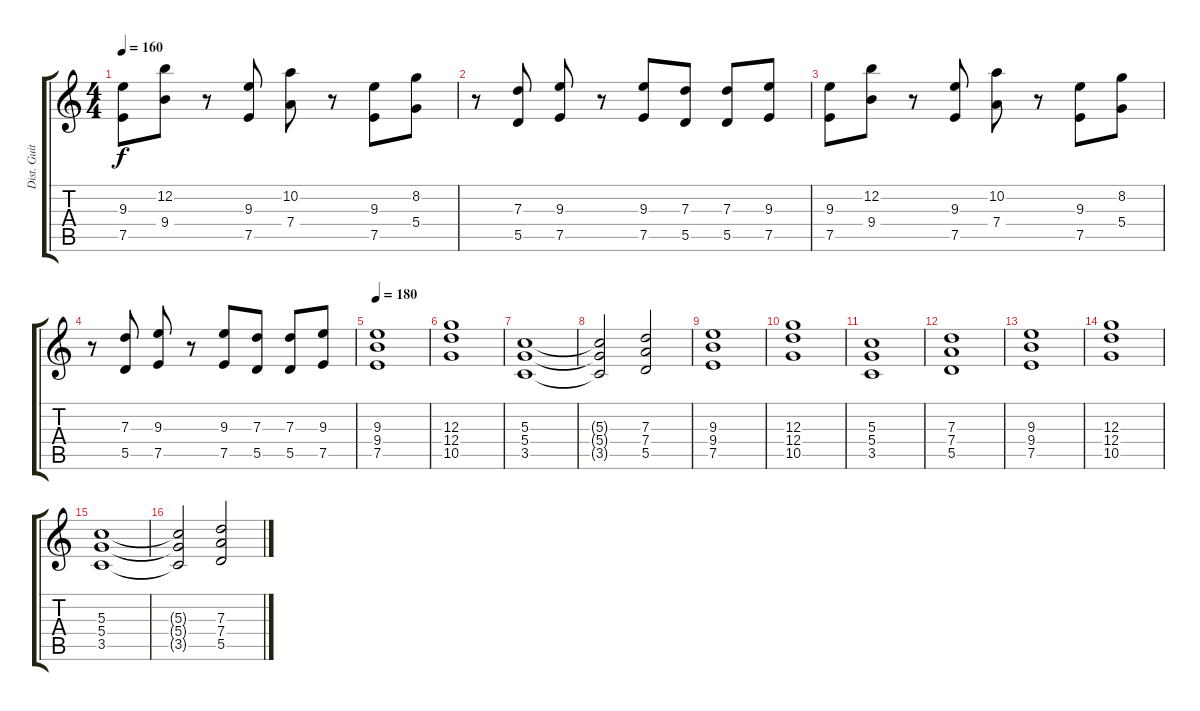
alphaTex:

\track ("Dist. Guitar 1" "Dist. Guit") {instrument distortionguitar}
\staff {score tabs}
\tuning (E4 B3 G3 D3 A2 E2) {hide}
\ts (4 4)
\tempo 160
\clef g2
\ks c
(9.3 7.5).8{dy f} (12.2 9.4).8 r.8 (9.3 7.5).8 (10.2 7.4).8 r.8 (9.3 7.5).8 (8.2 5.4).8 |
r.8 (7.3 5.5).8 (9.3 7.5).8 r.8 (9.3 7.5).8 (7.3 5.5).8 (7.3 5.5).8 (9.3 7.5).8 |
(9.3 7.5).8 (12.2 9.4).8 r.8 (9.3 7.5).8 (10.2 7.4).8 r.8 (9.3 7.5).8 (8.2 5.4).8 |
r.8 (7.3 5.5).8 (9.3 7.5).8 r.8 (9.3 7.5).8 (7.3 5.5).8 (7.3 5.5).8 (9.3 7.5).8 |
\tempo 180
(9.3 9.4 7.5).1{instrument distortionguitar} |
(12.3 12.4 10.5).1 |
(5.3 5.4 3.5).1 |
(5.3{t} 5.4{t} 3.5{t}).2 (7.3 7.4 5.5).2 |
(9.3 9.4 7.5).1 |
(12.3 12.4 10.5).1 |
(5.3 5.4 3.5).1 |
(7.3 7.4 5.5).1 |
(9.3 9.4 7.5).1 |
(12.3 12.4 10.5).1 |
(5.3 5.4 3.5).1 |
(5.3{t} 5.4{t} 3.5{t}).2 (7.3 7.4 5.5).2
